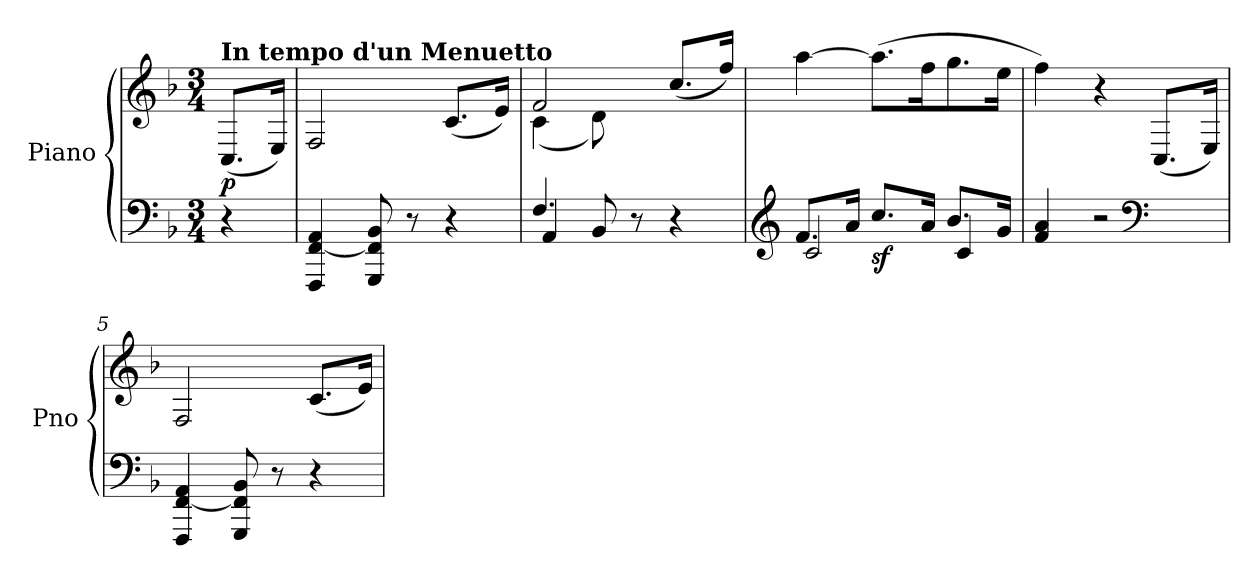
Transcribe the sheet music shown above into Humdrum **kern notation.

**kern	**kern	**dynam
*part1	*part1	*part1
*staff2	*staff1	*staff1/2
*I"Piano	*	*
*I'Pno	*	*
*clefF4	*clefG2	*
*k[b-]	*k[b-]	*
*F:	*F:	*
*M3/4	*M3/4	*
=	=	=
!	!LO:TX:a:B:t=In tempo d'un Menuetto	!
!	!	!LO:DY:b
4r	(<8.C/L	p
.	16E/Jk)	.
=1	=1	=1
4FFF/ [4FF/ 4AA/	2F/	.
8GGG/ 8FF/] 8BB-/	.	.
8r	.	.
4r	(<8.c/L	.
.	16e/Jk)	.
=2	=2	=2
*^	*^	*
4.F/	4AA/	2f/	(<4c\	.
.	8BB-/	.	8d\)	.
8r	4.ryy	.	4.ryy	.
4r	.	(>8.cc/L	.	.
.	.	16ff/Jk)	.	.
*	*	*v	*v	*
=3	=3	=3	=3
*clefG2	*	*	*
8.f/L	2c/	[4aa\	.
16a/Jk	.	.	.
!	!	!	!LO:DY:b=2
8.cc/L	.	(>8.aa\L]	sf
16a/Jk	.	16ff\K	.
8.b-/L	4c/	8.gg\	.
16g/Jk	.	16ee\Jk	.
*v	*v	*	*
=4	=4	=4
4f/ 4a/	4ff\)	.
2r	4r	.
*clefF4	*	*
.	(<8.C/L	.
.	16E/Jk)	.
=5	=5	=5
4FFF/ [4FF/ 4AA/	2F/	.
8GGG/ 8FF/] 8BB-/	.	.
8r	.	.
4r	(<8.c/L	.
.	16e/Jk)	.
=	=	=
*-	*-	*-
